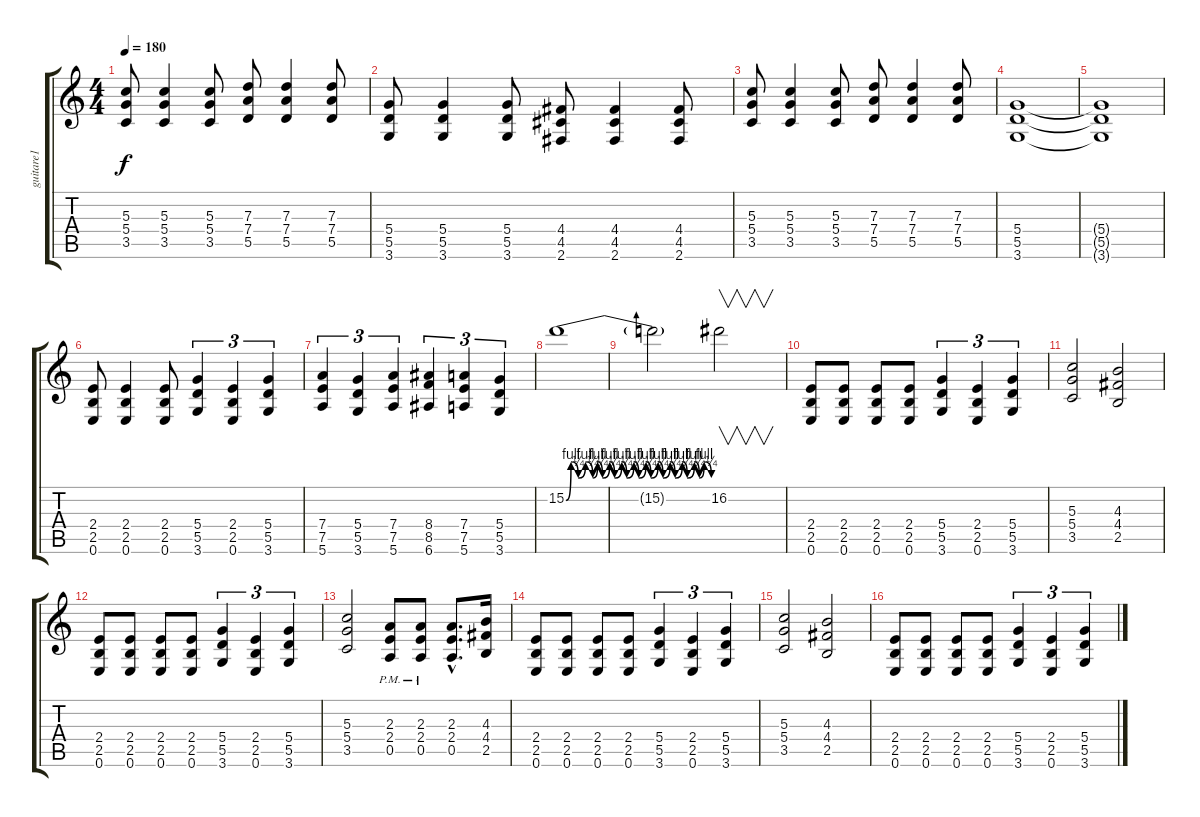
\track ("guitare1" "guitare1") {instrument distortionguitar}
\staff {score tabs}
\tuning (E4 B3 G3 D3 A2 E2) {hide}
\ts (4 4)
\tempo 180
\clef g2
\ks c
(5.3 5.4 3.5).8{dy f} (5.3 5.4 3.5).4 (5.3 5.4 3.5).8 (7.3 7.4 5.5).8 (7.3 7.4 5.5).4 (7.3 7.4 5.5).8 |
(5.4 5.5 3.6).8 (5.4 5.5 3.6).4 (5.4 5.5 3.6).8 (4.4 4.5 2.6).8 (4.4 4.5 2.6).4 (4.4 4.5 2.6).8 |
(5.3 5.4 3.5).8 (5.3 5.4 3.5).4 (5.3 5.4 3.5).8 (7.3 7.4 5.5).8 (7.3 7.4 5.5).4 (7.3 7.4 5.5).8 |
(5.4 5.5 3.6).1 |
(5.4{t} 5.5{t} 3.6{t}).1 |
(2.4 2.5 0.6).8 (2.4 2.5 0.6).4 (2.4 2.5 0.6).8 (5.4 5.5 3.6).4{tu (3 2)} (2.4 2.5 0.6).4{tu (3 2)} (5.4 5.5 3.6).4{tu (3 2)} |
(7.4 7.5 5.6).4{tu (3 2)} (5.4 5.5 3.6).4{tu (3 2)} (7.4 7.5 5.6).4{tu (3 2)} (8.4 8.5 6.6).4{tu (3 2)} (7.4 7.5 5.6).4{tu (3 2)} (5.4 5.5 3.6).4{tu (3 2)} |
15.2{be (custom 0 0 2 4 5 1 8 4 11 1 13 4 15 1 18 4 20 1 23 4 25 1 28 4 30 1 33 4 35 1 38 4 40 1 43 4 45 1 48 4 50 1 53 4 55 1 57 4 60 1)}.1{volume 16 balance 8} |
15.2{t}.2 16.2.2{v} |
(2.4 2.5 0.6).8{volume 9 balance 12} (2.4 2.5 0.6).8 (2.4 2.5 0.6).8 (2.4 2.5 0.6).8 (5.4 5.5 3.6).4{tu (3 2)} (2.4 2.5 0.6).4{tu (3 2)} (5.4 5.5 3.6).4{tu (3 2)} |
(5.3 5.4 3.5).2 (4.3 4.4 2.5).2 |
(2.4 2.5 0.6).8 (2.4 2.5 0.6).8 (2.4 2.5 0.6).8 (2.4 2.5 0.6).8 (5.4 5.5 3.6).4{tu (3 2)} (2.4 2.5 0.6).4{tu (3 2)} (5.4 5.5 3.6).4{tu (3 2)} |
(5.3 5.4 3.5).2 (2.3 2.4 0.5{pm}).8 (2.3 2.4 0.5{pm}).8 (2.3{hac} 2.4{hac} 0.5{hac}).8{d} (4.3 4.4 2.5).16 |
(2.4 2.5 0.6).8 (2.4 2.5 0.6).8 (2.4 2.5 0.6).8 (2.4 2.5 0.6).8 (5.4 5.5 3.6).4{tu (3 2)} (2.4 2.5 0.6).4{tu (3 2)} (5.4 5.5 3.6).4{tu (3 2)} |
(5.3 5.4 3.5).2 (4.3 4.4 2.5).2 |
(2.4 2.5 0.6).8 (2.4 2.5 0.6).8 (2.4 2.5 0.6).8 (2.4 2.5 0.6).8 (5.4 5.5 3.6).4{tu (3 2)} (2.4 2.5 0.6).4{tu (3 2)} (5.4 5.5 3.6).4{tu (3 2)}
